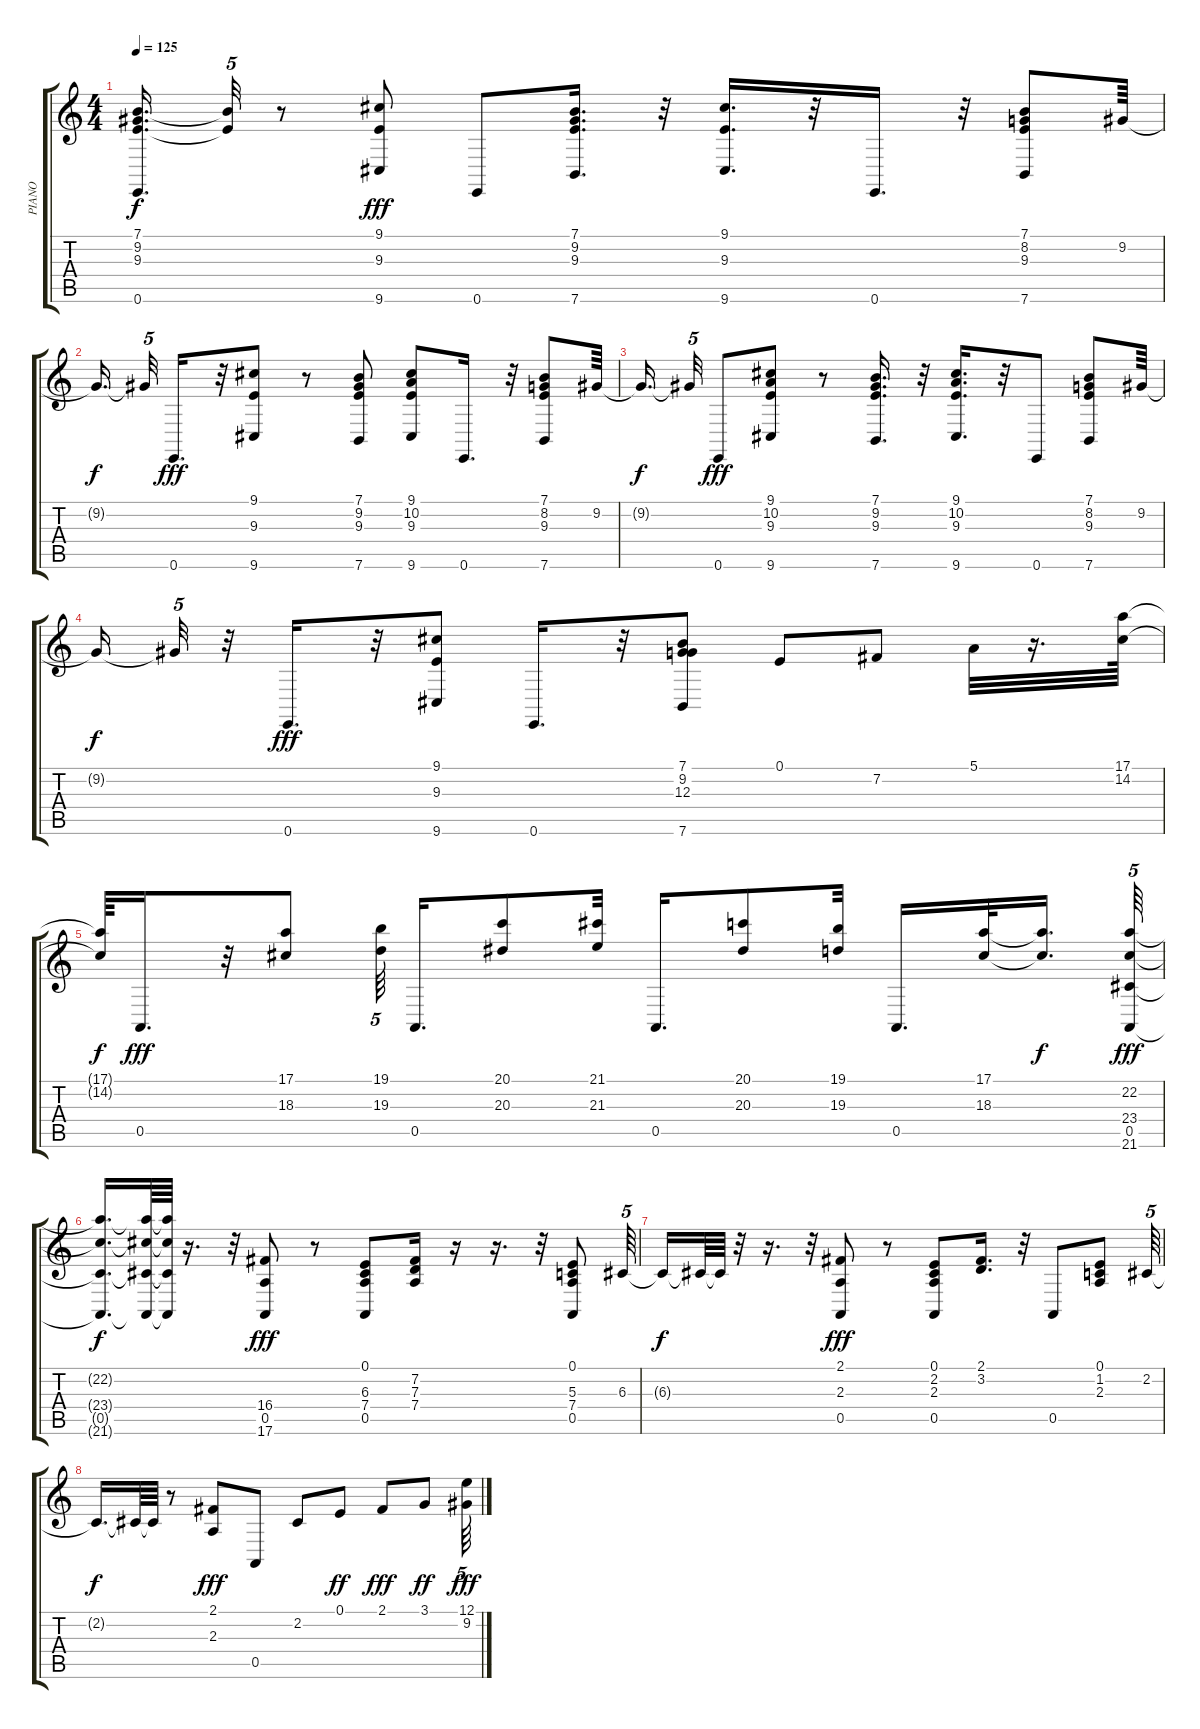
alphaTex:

\track ("PIANO" "PIANO") {instrument acousticgrandpiano}
\staff {score tabs}
\tuning (E4 B3 G3 D3 A2 E2) {hide}
\ts (4 4)
\tempo 125
\clef g2
\ks c
(7.1{t} 9.2{t} 9.3{t} 0.6{t}).16{d dy f} (7.1{t} 9.3{t}).32{tu (5 4)} r.8 (9.1 9.3 9.6).8{dy fff} 0.6.8 (7.1 9.2 9.3 7.6).16{d} r.32 (9.1 9.3 9.6).16{d} r.32 0.6.16{d} r.32 (7.1 8.2 9.3 7.6).8 9.2.64 |
9.2{t}.16{d dy f beam splitsecondary} 9.2{t}.32{tu (5 4)} 0.6.16{d dy fff} r.32 (9.1 9.3 9.6).8 r.8 (7.1 9.2 9.3 7.6).8 (9.1 10.2 9.3 9.6).8 0.6.16{d} r.32 (7.1 8.2 9.3 7.6).8 9.2.64 |
9.2{t}.16{d dy f beam splitsecondary} 9.2{t}.32{tu (5 4)} 0.6.8{dy fff} (9.1 10.2 9.3 9.6).8 r.8 (7.1 9.2 9.3 7.6).16{d} r.32 (9.1 10.2 9.3 9.6).16{d} r.32 0.6.8 (7.1 8.2 9.3 7.6).8 9.2.64 |
9.2{t}.16{dy f} 9.2{t}.32{tu (5 4)} r.32 0.6.16{d dy fff} r.32 (9.1 9.3 9.6).8 0.6.16{d} r.32 (7.1 9.2 12.3 7.6).8 0.1.8 7.2.8 5.1.32 r.16{d} (17.1 14.2).64 |
(17.1{t} 14.2{t}).64{dy f} 0.5.16{d dy fff} r.32 (17.1 18.3).8 (19.1 19.3).64{tu (5 4) beam splitsecondary} 0.5.16{d} (20.1 20.3).8 (21.1 21.3).32 0.5.16{d} (20.1 20.3).8 (19.1 19.3).32 0.5.16{d} (17.1 18.3).32 (17.1{t} 18.3{t}).16{d dy f beam splitsecondary} (22.2 23.4 0.5 21.6).64{tu (5 4) dy fff} |
(22.2{t} 23.4{t} 0.5{t} 21.6{t}).16{d dy f} (22.2{t} 23.4{t} 0.5{t} 21.6{t}).64 (22.2{t} 23.4{t} 0.5{t} 21.6{t}).64 r.16{d} r.32 (16.4 0.5 17.6).8{dy fff} r.8 (0.1 6.3 7.4 0.5).8 (7.2 7.3 7.4).16 r.16 r.16{d} r.32 (0.1 5.3 7.4 0.5).8 6.3.64{tu (5 4)} |
6.3{t}.16{dy f} 6.3{t}.64 6.3{t}.64 r.32 r.16{d} r.32 (2.1 2.3 0.5).8{dy fff} r.8 (0.1 2.2 2.3 0.5).8 (2.1 3.2).16{d} r.32 0.5.8 (0.1 1.2 2.3).8 2.2.64{tu (5 4)} |
2.2{t}.16{d dy f} 2.2{t}.64 2.2{t}.64 r.8 (2.1 2.3).8{dy fff} 0.5.8 2.2.8 0.1.8{dy ff} 2.1.8{dy fff} 3.1.8{dy ff} (12.1 9.2).64{tu (5 4) dy fff}
